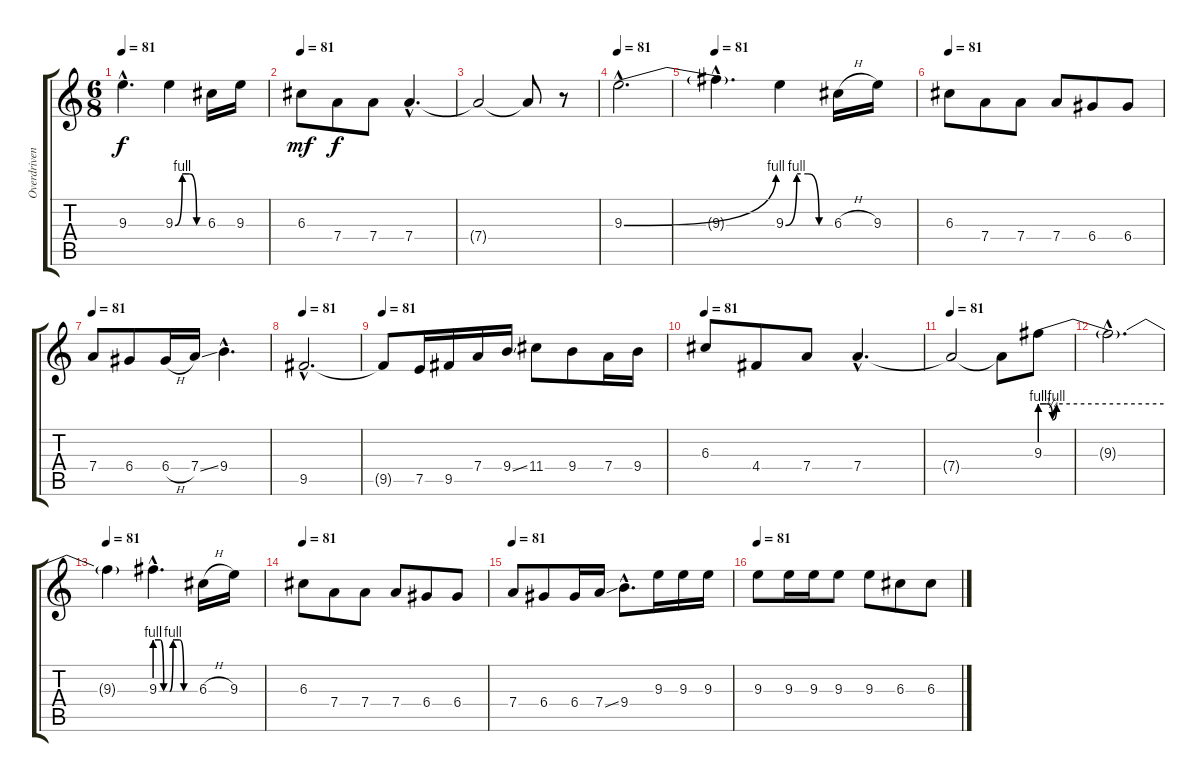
\track ("Overdriven Guitar 1" "Overdriven") {instrument overdrivenguitar}
\staff {score tabs}
\tuning (E4 B3 G3 D3 A2 E2) {hide}
\ts (6 8)
\tempo 81
\clef g2
\ks c
9.3{hac t}.4{d dy f} 9.3{be (custom 0 0 15 4 30 4 45 0 60 0)}.4 6.3.16 9.3.16 |
\tempo 81
6.3.8{dy mf} 7.4.8{dy f} 7.4.8 7.4{hac}.4{d} |
7.4{t}.2 7.4{t}.8 r.8 |
\tempo 81
9.3{be (bend 0 0 60 4) hac}.2{d} |
\tempo 81
9.3{hac t}.4{d} 9.3{be (custom 0 0 15 4 30 4 45 0 60 0)}.4 6.3{h}.16 9.3.16 |
\tempo 81
6.3.8 7.4.8 7.4.8 7.4.8 6.4.8 6.4.8 |
\tempo 81
7.4.8 6.4.8 6.4{h}.16 7.4{ss}.16 9.4{hac}.4{d} |
\tempo 81
9.5{hac}.2{d} |
\tempo 81
9.5{t}.8 7.5.16 9.5.16 7.4.16 9.4{ss}.16 11.4.8 9.4.8 7.4.16 9.4.16 |
\tempo 81
6.3.8 4.4.8 7.4.8 7.4{hac}.4{d} |
\tempo 81
7.4{t}.2 7.4{t}.8 9.3{be (custom 0 4 3 4 6 1 8 4 60 4)}.8 |
9.3{hac t}.2{d} |
\tempo 81
9.3{t}.4 9.3{be (custom 0 4 8 4 13 0 22 0 27 4 37 4 43 0 60 0) hac}.4{d} 6.3{h}.16 9.3.16 |
\tempo 81
6.3.8 7.4.8 7.4.8 7.4.8 6.4.8 6.4.8 |
\tempo 81
7.4.8 6.4.8 6.4.16 7.4{ss}.16 9.4{hac}.8{d} 9.3.16 9.3.16 9.3.16 |
\tempo 81
9.3.8 9.3.16 9.3.16 9.3.8 9.3.8 6.3.8 6.3{ss}.8
